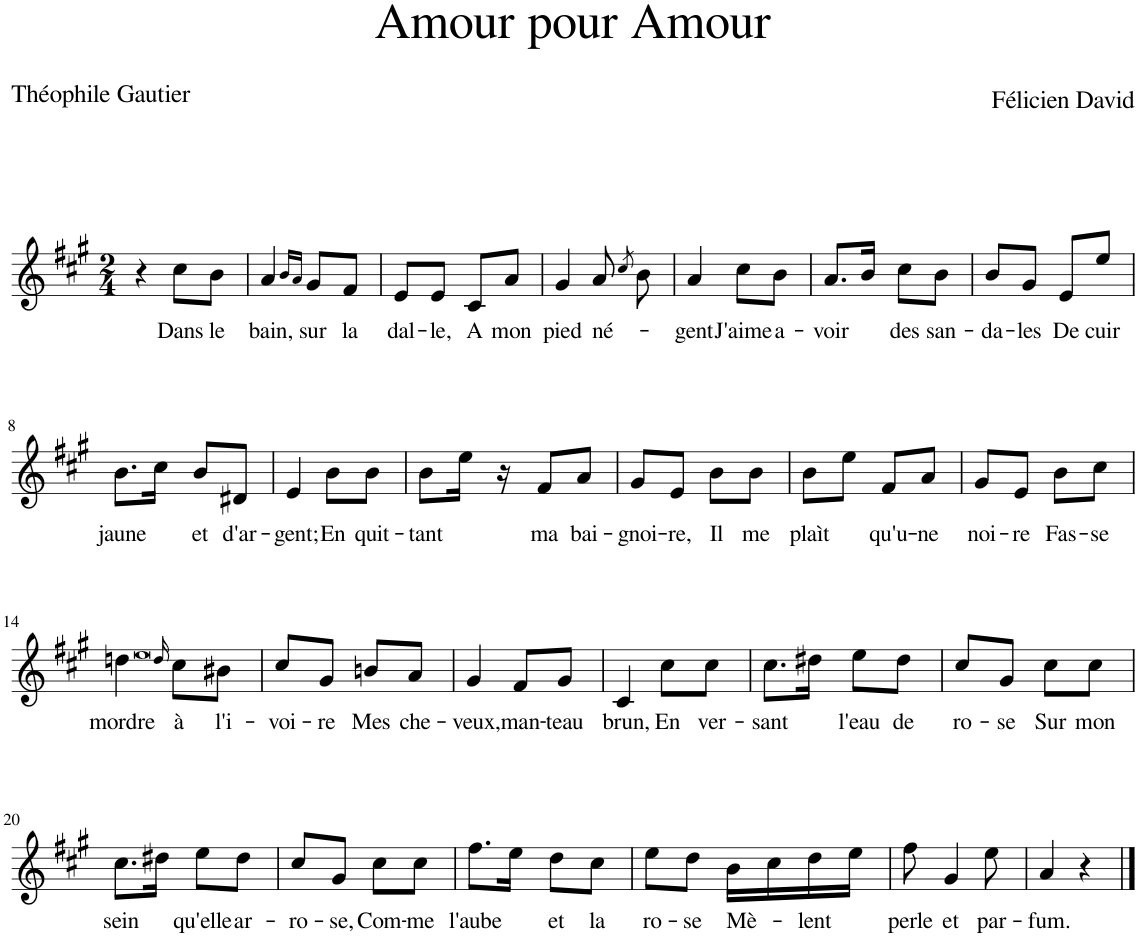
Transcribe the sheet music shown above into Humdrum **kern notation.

**kern	**text
*part1	*part1
*staff1	*staff1
*I"Piano	*
*I'Pno	*
*clefG2	*
*k[f#c#g#]	*
*M2/4	*
=1	=1
4r	.
!	!LO:LY:b
8cc#\L	Dans
!	!LO:LY:b
8b\J	le
=2	=2
!	!LO:LY:b
4a/	bain,
16qb/LL	.
16qa/JJ	.
!	!LO:LY:b
8g#/L	sur
!	!LO:LY:b
8f#/J	la
=3	=3
!	!LO:LY:b
8e/L	dal-
!	!LO:LY:b
8e/J	-le,
!	!LO:LY:b
8c#/L	A
!	!LO:LY:b
8a/J	mon
=4	=4
!	!LO:LY:b
4g#/	pied
!	!LO:LY:b
8a/	né-
8qcc#/	.
8b\	.
=5	=5
!	!LO:LY:b
4a/	-gent
!	!LO:LY:b
8cc#\L	J'aime
!	!LO:LY:b
8b\J	a-
=6	=6
!	!LO:LY:b
8.a/L	-voir
16b/Jk	.
!	!LO:LY:b
8cc#\L	des
!	!LO:LY:b
8b\J	san-
=7	=7
!	!LO:LY:b
8b/L	-da-
!	!LO:LY:b
8g#/J	-les
!	!LO:LY:b
8e/L	De
!	!LO:LY:b
8ee/J	cuir
!!LO:LB:g=z
=8	=8
!	!LO:LY:b
8.b\L	jaune
16cc#\Jk	.
!	!LO:LY:b
8b/L	et
!	!LO:LY:b
8d#X/J	d'ar-
=9	=9
!	!LO:LY:b
4e/	-gent;
!	!LO:LY:b
8b\L	En
!	!LO:LY:b
8b\J	quit-
=10	=10
!	!LO:LY:b
8b\L	-tant
16ee\Jk	.
16r	.
!	!LO:LY:b
8f#/L	ma
!	!LO:LY:b
8a/J	bai-
=11	=11
!	!LO:LY:b
8g#/L	-gnoi-
!	!LO:LY:b
8e/J	-re,
!	!LO:LY:b
8b\L	Il
!	!LO:LY:b
8b\J	me
=12	=12
!	!LO:LY:b
8b\L	plaìt
8ee\J	.
!	!LO:LY:b
8f#/L	qu'u-
!	!LO:LY:b
8a/J	-ne
=13	=13
!	!LO:LY:b
8g#/L	noi-
!	!LO:LY:b
8e/J	-re
!	!LO:LY:b
8b\L	Fas-
!	!LO:LY:b
8cc#\J	-se
!!LO:LB:g=z
=14	=14
!	!LO:LY:b
4ddn\	mordre
0qee	.
16qdd/	.
!	!LO:LY:b
8cc#\L	à
!	!LO:LY:b
8b#X\J	l'i-
=15	=15
!	!LO:LY:b
8cc#/L	-voi-
!	!LO:LY:b
8g#/J	-re
!	!LO:LY:b
8bn/L	Mes
!	!LO:LY:b
8a/J	che-
=16	=16
!	!LO:LY:b
4g#/	-veux,
!	!LO:LY:b
8f#/L	man-
!	!LO:LY:b
8g#/J	-teau
=17	=17
!	!LO:LY:b
4c#/	brun,
!	!LO:LY:b
8cc#\L	En
!	!LO:LY:b
8cc#\J	ver-
=18	=18
!	!LO:LY:b
8.cc#\L	-sant
16dd#X\Jk	.
!	!LO:LY:b
8ee\L	l'eau
!	!LO:LY:b
8dd#\J	de
=19	=19
!	!LO:LY:b
8cc#/L	ro-
!	!LO:LY:b
8g#/J	-se
!	!LO:LY:b
8cc#\L	Sur
!	!LO:LY:b
8cc#\J	mon
!!LO:LB:g=z
=20	=20
!	!LO:LY:b
8.cc#\L	sein
16dd#X\Jk	.
!	!LO:LY:b
8ee\L	qu'elle
!	!LO:LY:b
8dd#\J	ar-
=21	=21
!	!LO:LY:b
8cc#/L	-ro-
!	!LO:LY:b
8g#/J	-se,
!	!LO:LY:b
8cc#\L	Com-
!	!LO:LY:b
8cc#\J	-me
=22	=22
!	!LO:LY:b
8.ff#\L	l'aube
16ee\Jk	.
!	!LO:LY:b
8dd\L	et
!	!LO:LY:b
8cc#\J	la
=23	=23
!	!LO:LY:b
8ee\L	ro-
!	!LO:LY:b
8dd\J	-se
!	!LO:LY:b
16b\LL	Mè-
16cc#\	.
!	!LO:LY:b
16dd\	-lent
16ee\JJ	.
=24	=24
!	!LO:LY:b
8ff#\	perle
!	!LO:LY:b
4g#/	et
!	!LO:LY:b
8ee\	par-
=25	=25
!	!LO:LY:b
4a/	-fum.
4r	.
==	==
*-	*-
